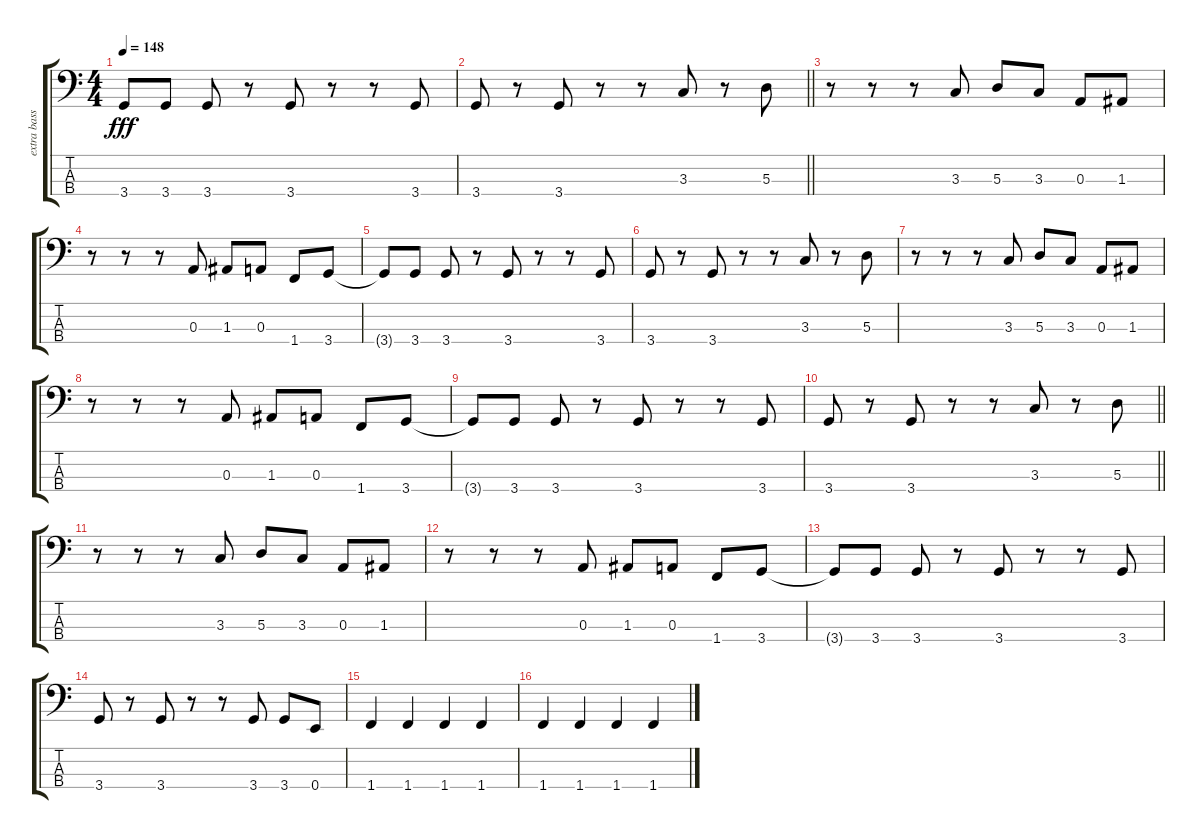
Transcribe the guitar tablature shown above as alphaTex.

\track ("extra bass" "extra bass") {instrument electricbassfinger}
\staff {score tabs}
\tuning (G2 D2 A1 E1) {hide}
\ts (4 4)
\tempo 148
\clef f4
\ks c
3.4{t}.8{dy fff} 3.4.8 3.4.8 r.8 3.4.8 r.8 r.8 3.4.8 |
\barLineRight lightlight
3.4.8 r.8 3.4.8 r.8 r.8 3.3.8 r.8 5.3.8 |
r.8 r.8 r.8 3.3.8 5.3.8 3.3.8 0.3.8 1.3.8 |
r.8 r.8 r.8 0.3.8 1.3.8 0.3.8 1.4.8 3.4.8 |
3.4{t}.8 3.4.8 3.4.8 r.8 3.4.8 r.8 r.8 3.4.8 |
3.4.8 r.8 3.4.8 r.8 r.8 3.3.8 r.8 5.3.8 |
r.8 r.8 r.8 3.3.8 5.3.8 3.3.8 0.3.8 1.3.8 |
r.8 r.8 r.8 0.3.8 1.3.8 0.3.8 1.4.8 3.4.8 |
3.4{t}.8 3.4.8 3.4.8 r.8 3.4.8 r.8 r.8 3.4.8 |
\barLineRight lightlight
3.4.8 r.8 3.4.8 r.8 r.8 3.3.8 r.8 5.3.8 |
\section ("" "")
r.8 r.8 r.8 3.3.8 5.3.8 3.3.8 0.3.8 1.3.8 |
r.8 r.8 r.8 0.3.8 1.3.8 0.3.8 1.4.8 3.4.8 |
3.4{t}.8 3.4.8 3.4.8 r.8 3.4.8 r.8 r.8 3.4.8 |
3.4.8 r.8 3.4.8 r.8 r.8 3.4.8 3.4.8 0.4.8 |
1.4.4 1.4.4 1.4.4 1.4.4 |
1.4.4 1.4.4 1.4.4 1.4.4
